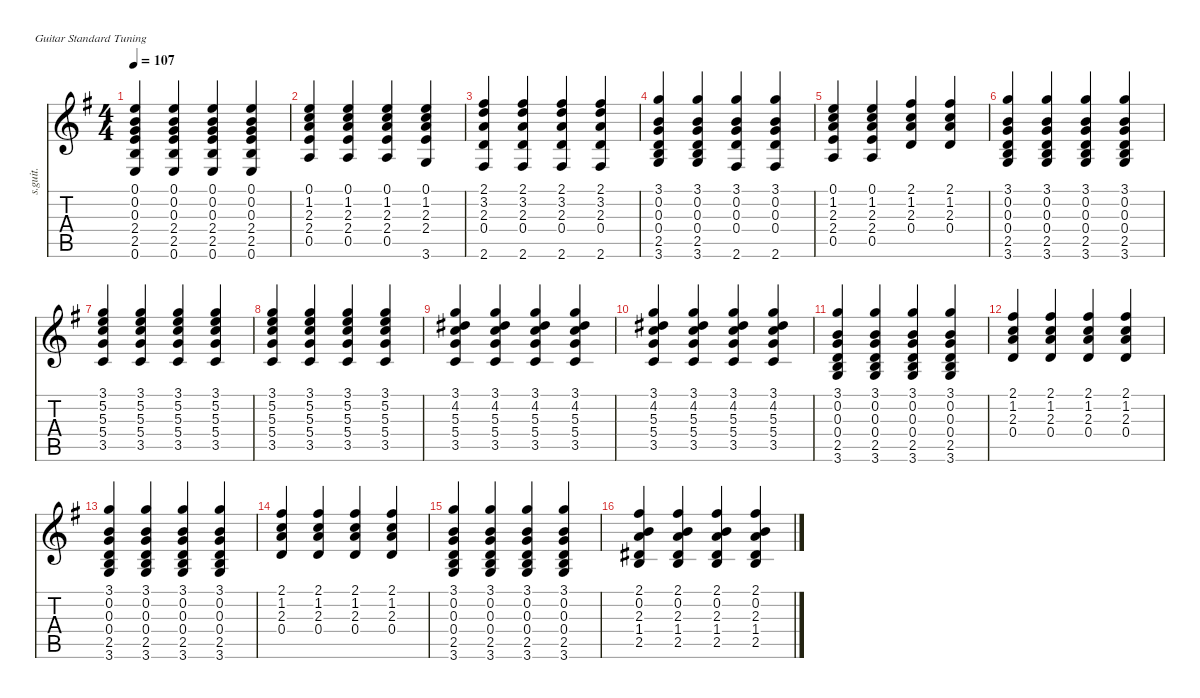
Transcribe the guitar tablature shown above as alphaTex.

\defaultSystemsLayout 4
\hideDynamics
\bracketExtendMode nobrackets
\track ("Steel Guitar" "s.guit.") {instrument acousticguitarsteel}
\staff {score tabs}
\tuning (E4 B3 G3 D3 A2 E2)
\ts (4 4)
\tempo 107
\clef g2
\ks g
(0.6{acc forcenatural} 2.5{acc forcenatural} 2.4{acc forcenatural} 0.3{acc forcenatural} 0.2{acc forcenatural} 0.1{acc forcenatural}).4{dy mf instrument acousticguitarsteel beam Up} (0.6{acc forcenatural} 2.5{acc forcenatural} 2.4{acc forcenatural} 0.3{acc forcenatural} 0.2{acc forcenatural} 0.1{acc forcenatural}).4{beam Up} (0.6{acc forcenatural} 2.5{acc forcenatural} 2.4{acc forcenatural} 0.3{acc forcenatural} 0.2{acc forcenatural} 0.1{acc forcenatural}).4{beam Up} (0.6{acc forcenatural} 2.5{acc forcenatural} 2.4{acc forcenatural} 0.3{acc forcenatural} 0.2{acc forcenatural} 0.1{acc forcenatural}).4{beam Up} |
(0.5{acc forcenatural} 2.4{acc forcenatural} 2.3{acc forcenatural} 1.2{acc forcenatural} 0.1{acc forcenatural}).4{beam Up} (0.5{acc forcenatural} 2.4{acc forcenatural} 2.3{acc forcenatural} 1.2{acc forcenatural} 0.1{acc forcenatural}).4{beam Up} (0.5{acc forcenatural} 2.4{acc forcenatural} 2.3{acc forcenatural} 1.2{acc forcenatural} 0.1{acc forcenatural}).4{beam Up} (2.4{acc forcenatural} 2.3{acc forcenatural} 1.2{acc forcenatural} 0.1{acc forcenatural} 3.6{acc forcenatural}).4{beam Up} |
(0.4{acc forcenatural} 2.3{acc forcenatural} 3.2{acc forcenatural} 2.1{acc #} 2.6{acc #}).4{beam Up} (0.4{acc forcenatural} 2.3{acc forcenatural} 3.2{acc forcenatural} 2.1{acc #} 2.6{acc #}).4{beam Up} (0.4{acc forcenatural} 2.3{acc forcenatural} 3.2{acc forcenatural} 2.1{acc #} 2.6{acc #}).4{beam Up} (0.4{acc forcenatural} 2.3{acc forcenatural} 3.2{acc forcenatural} 2.1{acc #} 2.6{acc #}).4{beam Up} |
(3.6{acc forcenatural} 2.5{acc forcenatural} 0.4{acc forcenatural} 0.3{acc forcenatural} 0.2{acc forcenatural} 3.1{acc forcenatural}).4{beam Up} (3.6{acc forcenatural} 2.5{acc forcenatural} 0.4{acc forcenatural} 0.3{acc forcenatural} 0.2{acc forcenatural} 3.1{acc forcenatural}).4{beam Up} (2.6{acc #} 0.4{acc forcenatural} 0.3{acc forcenatural} 0.2{acc forcenatural} 3.1{acc forcenatural}).4{beam Up} (2.6{acc #} 0.4{acc forcenatural} 0.3{acc forcenatural} 0.2{acc forcenatural} 3.1{acc forcenatural}).4{beam Up} |
(0.5{acc forcenatural} 2.4{acc forcenatural} 2.3{acc forcenatural} 1.2{acc forcenatural} 0.1{acc forcenatural}).4{beam Up} (0.5{acc forcenatural} 2.4{acc forcenatural} 2.3{acc forcenatural} 1.2{acc forcenatural} 0.1{acc forcenatural}).4{beam Up} (0.4{acc forcenatural} 2.3{acc forcenatural} 1.2{acc forcenatural} 2.1{acc #}).4{beam Up} (0.4{acc forcenatural} 2.3{acc forcenatural} 1.2{acc forcenatural} 2.1{acc #}).4{beam Up} |
(3.6{acc forcenatural} 2.5{acc forcenatural} 0.4{acc forcenatural} 0.3{acc forcenatural} 0.2{acc forcenatural} 3.1{acc forcenatural}).4{beam Up} (3.6{acc forcenatural} 2.5{acc forcenatural} 0.4{acc forcenatural} 0.3{acc forcenatural} 0.2{acc forcenatural} 3.1{acc forcenatural}).4{beam Up} (3.6{acc forcenatural} 2.5{acc forcenatural} 0.4{acc forcenatural} 0.3{acc forcenatural} 0.2{acc forcenatural} 3.1{acc forcenatural}).4{beam Up} (3.6{acc forcenatural} 2.5{acc forcenatural} 0.4{acc forcenatural} 0.3{acc forcenatural} 0.2{acc forcenatural} 3.1{acc forcenatural}).4{beam Up} |
(3.5{acc forcenatural} 5.4{acc forcenatural} 5.3{acc forcenatural} 5.2{acc forcenatural} 3.1{acc forcenatural}).4{beam Up} (3.5{acc forcenatural} 5.4{acc forcenatural} 5.3{acc forcenatural} 5.2{acc forcenatural} 3.1{acc forcenatural}).4{beam Up} (3.5{acc forcenatural} 5.4{acc forcenatural} 5.3{acc forcenatural} 5.2{acc forcenatural} 3.1{acc forcenatural}).4{beam Up} (3.5{acc forcenatural} 5.4{acc forcenatural} 5.3{acc forcenatural} 5.2{acc forcenatural} 3.1{acc forcenatural}).4{beam Up} |
(3.5{acc forcenatural} 5.4{acc forcenatural} 5.3{acc forcenatural} 5.2{acc forcenatural} 3.1{acc forcenatural}).4{beam Up} (3.5{acc forcenatural} 5.4{acc forcenatural} 5.3{acc forcenatural} 5.2{acc forcenatural} 3.1{acc forcenatural}).4{beam Up} (3.5{acc forcenatural} 5.4{acc forcenatural} 5.3{acc forcenatural} 5.2{acc forcenatural} 3.1{acc forcenatural}).4{beam Up} (3.5{acc forcenatural} 5.4{acc forcenatural} 5.3{acc forcenatural} 5.2{acc forcenatural} 3.1{acc forcenatural}).4{beam Up} |
(3.5{acc forcenatural} 5.4{acc forcenatural} 5.3{acc forcenatural} 4.2{acc #} 3.1{acc forcenatural}).4{beam Up} (3.5{acc forcenatural} 5.4{acc forcenatural} 5.3{acc forcenatural} 4.2{acc #} 3.1{acc forcenatural}).4{beam Up} (3.5{acc forcenatural} 5.4{acc forcenatural} 5.3{acc forcenatural} 4.2{acc #} 3.1{acc forcenatural}).4{beam Up} (3.5{acc forcenatural} 5.4{acc forcenatural} 5.3{acc forcenatural} 4.2{acc #} 3.1{acc forcenatural}).4{beam Up} |
(3.5{acc forcenatural} 5.4{acc forcenatural} 5.3{acc forcenatural} 4.2{acc #} 3.1{acc forcenatural}).4{beam Up} (3.5{acc forcenatural} 5.4{acc forcenatural} 5.3{acc forcenatural} 4.2{acc #} 3.1{acc forcenatural}).4{beam Up} (3.5{acc forcenatural} 5.4{acc forcenatural} 5.3{acc forcenatural} 4.2{acc #} 3.1{acc forcenatural}).4{beam Up} (3.5{acc forcenatural} 5.4{acc forcenatural} 5.3{acc forcenatural} 4.2{acc #} 3.1{acc forcenatural}).4{beam Up} |
(3.6{acc forcenatural} 2.5{acc forcenatural} 0.4{acc forcenatural} 0.3{acc forcenatural} 0.2{acc forcenatural} 3.1{acc forcenatural}).4{beam Up} (3.6{acc forcenatural} 2.5{acc forcenatural} 0.4{acc forcenatural} 0.3{acc forcenatural} 0.2{acc forcenatural} 3.1{acc forcenatural}).4{beam Up} (3.6{acc forcenatural} 2.5{acc forcenatural} 0.4{acc forcenatural} 0.3{acc forcenatural} 0.2{acc forcenatural} 3.1{acc forcenatural}).4{beam Up} (3.6{acc forcenatural} 2.5{acc forcenatural} 0.4{acc forcenatural} 0.3{acc forcenatural} 0.2{acc forcenatural} 3.1{acc forcenatural}).4{beam Up} |
(2.3{acc forcenatural} 1.2{acc forcenatural} 2.1{acc #} 0.4{acc forcenatural}).4{beam Up} (2.3{acc forcenatural} 1.2{acc forcenatural} 2.1{acc #} 0.4{acc forcenatural}).4{beam Up} (2.3{acc forcenatural} 1.2{acc forcenatural} 2.1{acc #} 0.4{acc forcenatural}).4{beam Up} (2.3{acc forcenatural} 1.2{acc forcenatural} 2.1{acc #} 0.4{acc forcenatural}).4{beam Up} |
(3.6{acc forcenatural} 2.5{acc forcenatural} 0.4{acc forcenatural} 0.3{acc forcenatural} 0.2{acc forcenatural} 3.1{acc forcenatural}).4{beam Up} (3.6{acc forcenatural} 2.5{acc forcenatural} 0.4{acc forcenatural} 0.3{acc forcenatural} 0.2{acc forcenatural} 3.1{acc forcenatural}).4{beam Up} (3.6{acc forcenatural} 2.5{acc forcenatural} 0.4{acc forcenatural} 0.3{acc forcenatural} 0.2{acc forcenatural} 3.1{acc forcenatural}).4{beam Up} (3.6{acc forcenatural} 2.5{acc forcenatural} 0.4{acc forcenatural} 0.3{acc forcenatural} 0.2{acc forcenatural} 3.1{acc forcenatural}).4{beam Up} |
(2.3{acc forcenatural} 1.2{acc forcenatural} 2.1{acc #} 0.4{acc forcenatural}).4{beam Up} (2.3{acc forcenatural} 1.2{acc forcenatural} 2.1{acc #} 0.4{acc forcenatural}).4{beam Up} (2.3{acc forcenatural} 1.2{acc forcenatural} 2.1{acc #} 0.4{acc forcenatural}).4{beam Up} (2.3{acc forcenatural} 1.2{acc forcenatural} 2.1{acc #} 0.4{acc forcenatural}).4{beam Up} |
(3.6{acc forcenatural} 2.5{acc forcenatural} 0.4{acc forcenatural} 0.3{acc forcenatural} 0.2{acc forcenatural} 3.1{acc forcenatural}).4{beam Up} (3.6{acc forcenatural} 2.5{acc forcenatural} 0.4{acc forcenatural} 0.3{acc forcenatural} 0.2{acc forcenatural} 3.1{acc forcenatural}).4{beam Up} (3.6{acc forcenatural} 2.5{acc forcenatural} 0.4{acc forcenatural} 0.3{acc forcenatural} 0.2{acc forcenatural} 3.1{acc forcenatural}).4{beam Up} (3.6{acc forcenatural} 2.5{acc forcenatural} 0.4{acc forcenatural} 0.3{acc forcenatural} 0.2{acc forcenatural} 3.1{acc forcenatural}).4{beam Up} |
(2.5{acc forcenatural} 1.4{acc #} 2.3{acc forcenatural} 0.2{acc forcenatural} 2.1{acc #}).4{beam Up} (2.5{acc forcenatural} 1.4{acc #} 2.3{acc forcenatural} 0.2{acc forcenatural} 2.1{acc #}).4{beam Up} (2.5{acc forcenatural} 1.4{acc #} 2.3{acc forcenatural} 0.2{acc forcenatural} 2.1{acc #}).4{beam Up} (2.5{acc forcenatural} 1.4{acc #} 2.3{acc forcenatural} 0.2{acc forcenatural} 2.1{acc #}).4{beam Up}
